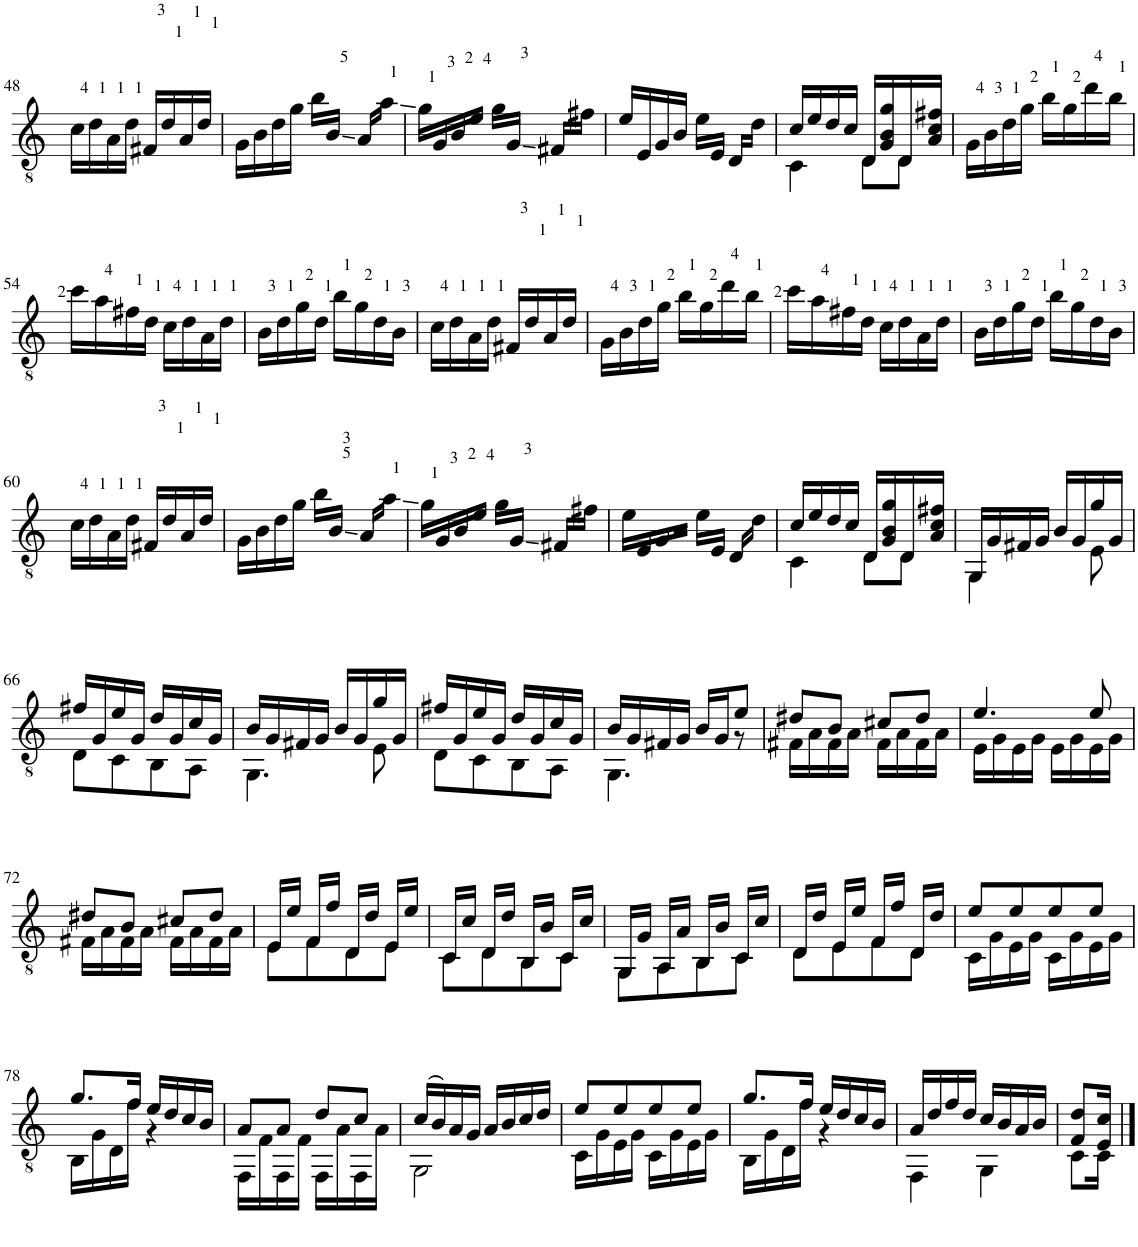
**kern
*part1
*staff1
*I"Guitar
*I'Guit.
!!LO:PB:g=z
*clefGv2
*k[]
*M2/4
=48
16c\LL
16d\
16A\
16d\JJ
16F#X/LL
16d/
16A/
16d/JJ
=49
16G\LL
16B\
16d\
16g\JJ
16b\LL
16B/JJ
16A/LL
16a\JJ
=50
16g\LL
16G/
16B/
16e/JJ
16g\LL
16G/JJ
16F#X/LL
16f#X\JJ
=51
16e/LL
16E/
16G/
16B/JJ
16e\LL
16E/JJ
16D/LL
16d\JJ
=52
*^
16c/LL	4C\
16e/	.
16d/	.
16c/JJ	.
16D/LL	8D\L
16G/ 16B/ 16g/	.
16D/	8D\J
16A/ 16c/ 16f#X/JJ	.
*v	*v
=53
16G\LL
16B\
16d\
16g\JJ
16b\LL
16g\
16dd\
16b\JJ
!!LO:LB:g=z
=54
16cc\LL
16a\
16f#X\
16d\JJ
16c\LL
16d\
16A\
16d\JJ
=55
16B\LL
16d\
16g\
16d\JJ
16b\LL
16g\
16d\
16B\JJ
=56
16c\LL
16d\
16A\
16d\JJ
16F#X/LL
16d/
16A/
16d/JJ
=57
16G\LL
16B\
16d\
16g\JJ
16b\LL
16g\
16dd\
16b\JJ
=58
16cc\LL
16a\
16f#X\
16d\JJ
16c\LL
16d\
16A\
16d\JJ
=59
16B\LL
16d\
16g\
16d\JJ
16b\LL
16g\
16d\
16B\JJ
!!LO:LB:g=z
=60
16c\LL
16d\
16A\
16d\JJ
16F#X/LL
16d/
16A/
16d/JJ
=61
16G\LL
16B\
16d\
16g\JJ
16b\LL
16B/JJ
16A/LL
16a\JJ
=62
16g\LL
16G/
16B/
16e/JJ
16g\LL
16G/JJ
16F#X/LL
16f#X\JJ
=63
16e\LL
16E/
16G/
16B/JJ
16e\LL
16E/JJ
16D/LL
16d\JJ
=64
*^
16c/LL	4C\
16e/	.
16d/	.
16c/JJ	.
16D/LL	8D\L
16G/ 16B/ 16g/	.
16D/	8D\J
16A/ 16c/ 16f#X/JJ	.
=65	=65
16GG/LL	4.GG\
16G/	.
16F#X/	.
16G/JJ	.
16B/LL	.
16G/	.
16g/	8E\
16G/JJ	.
!!LO:LB:g=z	!!
=66	=66
16f#X/LL	8D\L
16G/	.
16e/	8C\
16G/JJ	.
16d/LL	8BB\
16G/	.
16c/	8AA\J
16G/JJ	.
=67	=67
16B/LL	4.GG\
16G/	.
16F#X/	.
16G/JJ	.
16B/LL	.
16G/	.
16g/	8E\
16G/JJ	.
=68	=68
16f#X/LL	8D\L
16G/	.
16e/	8C\
16G/JJ	.
16d/LL	8BB\
16G/	.
16c/	8AA\J
16G/JJ	.
=69	=69
16B/LL	4.GG\
16G/	.
16F#X/	.
16G/JJ	.
16B/LL	.
16G/J	.
8e/J	8r
=70	=70
8d#X/L	16F#X\LL
.	16A\
8B/J	16F#\
.	16A\JJ
8c#X/L	16F#\LL
.	16A\
8d#/J	16F#\
.	16A\JJ
=71	=71
4.e/	16E\LL
.	16G\
.	16E\
.	16G\JJ
.	16E\LL
.	16G\
8e/	16E\
.	16G\JJ
!!LO:LB:g=z	!!
=72	=72
8d#X/L	16F#X\LL
.	16A\
8B/J	16F#\
.	16A\JJ
8c#X/L	16F#\LL
.	16A\
8d#/J	16F#\
.	16A\JJ
=73	=73
16E/LL	8E\L
16e/JJ	.
16F/LL	8F\
16f/JJ	.
16D/LL	8D\
16d/JJ	.
16E/LL	8E\J
16e/JJ	.
=74	=74
16C/LL	8C\L
16c/JJ	.
16D/LL	8D\
16d/JJ	.
16BB/LL	8BB\
16B/JJ	.
16C/LL	8C\J
16c/JJ	.
=75	=75
16GG/LL	8GG\L
16G/JJ	.
16AA/LL	8AA\
16A/JJ	.
16BB/LL	8BB\
16B/JJ	.
16C/LL	8C\J
16c/JJ	.
=76	=76
16D/LL	8D\L
16d/JJ	.
16E/LL	8E\
16e/JJ	.
16F/LL	8F\
16f/JJ	.
16D/LL	8D\J
16d/JJ	.
=77	=77
8e/L	16C\LL
.	16G\
8e/	16E\
.	16G\JJ
8e/	16C\LL
.	16G\
8e/J	16E\
.	16G\JJ
!!LO:LB:g=z	!!
=78	=78
8.g/L	16BB\LL
.	16G\
.	16D\
16f/Jk	16f\JJ
16e/LL	4r
16d/	.
16c/	.
16B/JJ	.
=79	=79
8A/L	16FF\LL
.	16F\
8A/J	16FF\
.	16F\JJ
8d/L	16FF\LL
.	16A\
8c/J	16FF\
.	16A\JJ
=80	=80
(16c/LL	2GG\
16B/)	.
16A/	.
16G/JJ	.
16A/LL	.
16B/	.
16c/	.
16d/JJ	.
=81	=81
8e/L	16C\LL
.	16G\
8e/	16E\
.	16G\JJ
8e/	16C\LL
.	16G\
8e/J	16E\
.	16G\JJ
=82	=82
8.g/L	16BB\LL
.	16G\
.	16D\
16f/Jk	16f\JJ
16e/LL	4r
16d/	.
16c/	.
16B/JJ	.
=83	=83
16A/LL	4FF\
16d/	.
16f/	.
16d/JJ	.
16c/LL	4GG\
16B/	.
16A/	.
16B/JJ	.
=84	=84
8F/ 8d/L	8C\L
16E/ 16c/Jk	16C\Jk
*v	*v
==
*-
